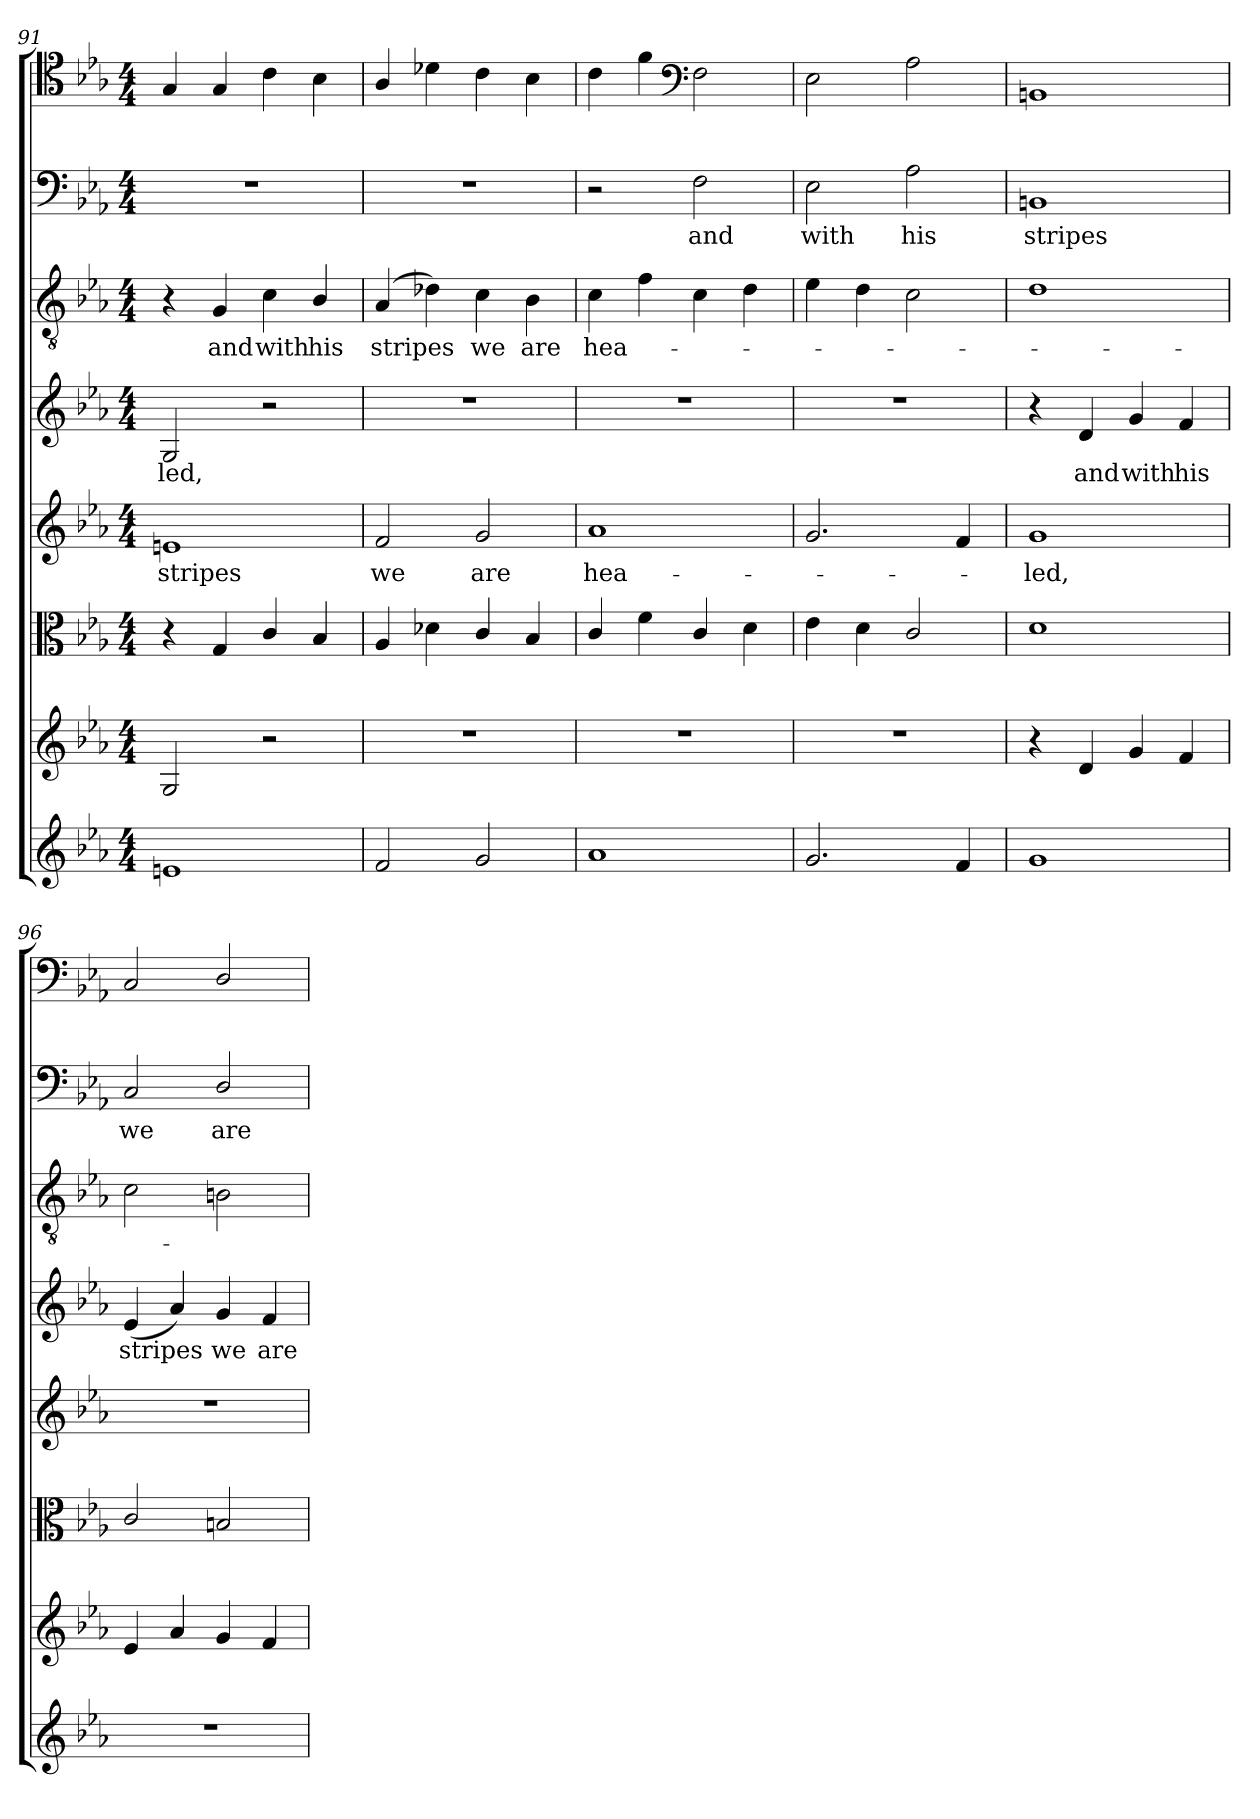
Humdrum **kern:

**kern	**kern	**kern	**kern	**text	**kern	**text	**kern	**text	**kern	**text	**kern
*part8	*part7	*part6	*part5	*part5	*part4	*part4	*part3	*part3	*part2	*part2	*part1
*staff8	*staff7	*staff6	*staff5	*staff5	*staff4	*staff4	*staff3	*staff3	*staff2	*staff2	*staff1
*clefG2	*clefG2	*clefC3	*clefG2	*	*clefG2	*	*clefGv2	*	*clefF4	*	*clefC4
*k[b-e-a-]	*k[b-e-a-]	*k[b-e-a-]	*k[b-e-a-]	*	*k[b-e-a-]	*	*k[b-e-a-]	*	*k[b-e-a-]	*	*k[b-e-a-]
*c:	*c:	*c:	*c:	*	*c:	*	*c:	*	*c:	*	*c:
*M4/4	*M4/4	*M4/4	*M4/4	*	*M4/4	*	*M4/4	*	*M4/4	*	*M4/4
=91	=91	=91	=91	=91	=91	=91	=91	=91	=91	=91	=91
1en/	2G/	4r	1en/	stripes	2G/	-led,	4r	.	1r	.	4G/
.	.	4G/	.	.	.	.	4G/	and	.	.	4G/
.	2r	4c/	.	.	2r	.	4c\	with	.	.	4c\
.	.	4B-/	.	.	.	.	4B-/	his	.	.	4B-\
=92	=92	=92	=92	=92	=92	=92	=92	=92	=92	=92	=92
2f/	1r	4A-/	2f/	we	1r	.	(4A-/	stripes	1r	.	4A-/
.	.	4d-X\	.	.	.	.	4d-X\)	.	.	.	4d-X\
2g/	.	4c/	2g/	are	.	.	4c\	we	.	.	4c\
.	.	4B-/	.	.	.	.	4B-\	are	.	.	4B-\
=93	=93	=93	=93	=93	=93	=93	=93	=93	=93	=93	=93
1a-/	1r	4c/	1a-/	hea-	1r	.	4c\	hea-	2r	.	4c\
.	.	4f\	.	.	.	.	4f\	.	.	.	4f\
*	*	*	*	*	*	*	*	*	*	*	*clefF4
.	.	4c/	.	.	.	.	4c\	.	2F\	and	2F\
.	.	4d\	.	.	.	.	4d\	.	.	.	.
=94	=94	=94	=94	=94	=94	=94	=94	=94	=94	=94	=94
2.g/	1r	4e-\	2.g/	.	1r	.	4e-\	.	2E-\	with	2E-\
.	.	4d\	.	.	.	.	4d\	.	.	.	.
.	.	2c/	.	.	.	.	2c\	.	2A-\	his	2A-\
4f/	.	.	4f/	.	.	.	.	.	.	.	.
=95	=95	=95	=95	=95	=95	=95	=95	=95	=95	=95	=95
1g/	4r	1d\	1g/	-led,	4r	.	1d\	.	1BBn/	stripes	1BBn/
.	4d/	.	.	.	4d/	and	.	.	.	.	.
.	4g/	.	.	.	4g/	with	.	.	.	.	.
.	4f/	.	.	.	4f/	his	.	.	.	.	.
=96	=96	=96	=96	=96	=96	=96	=96	=96	=96	=96	=96
1r	4e-/	2c/	1r	.	(4e-/	stripes	2c\	.	2C/	we	2C/
.	4a-/	.	.	.	4a-/)	.	.	.	.	.	.
.	4g/	2Bn/	.	.	4g/	we	2Bn\	.	2D/	are	2D/
.	4f/	.	.	.	4f/	are	.	.	.	.	.
=	=	=	=	=	=	=	=	=	=	=	=
*-	*-	*-	*-	*-	*-	*-	*-	*-	*-	*-	*-
